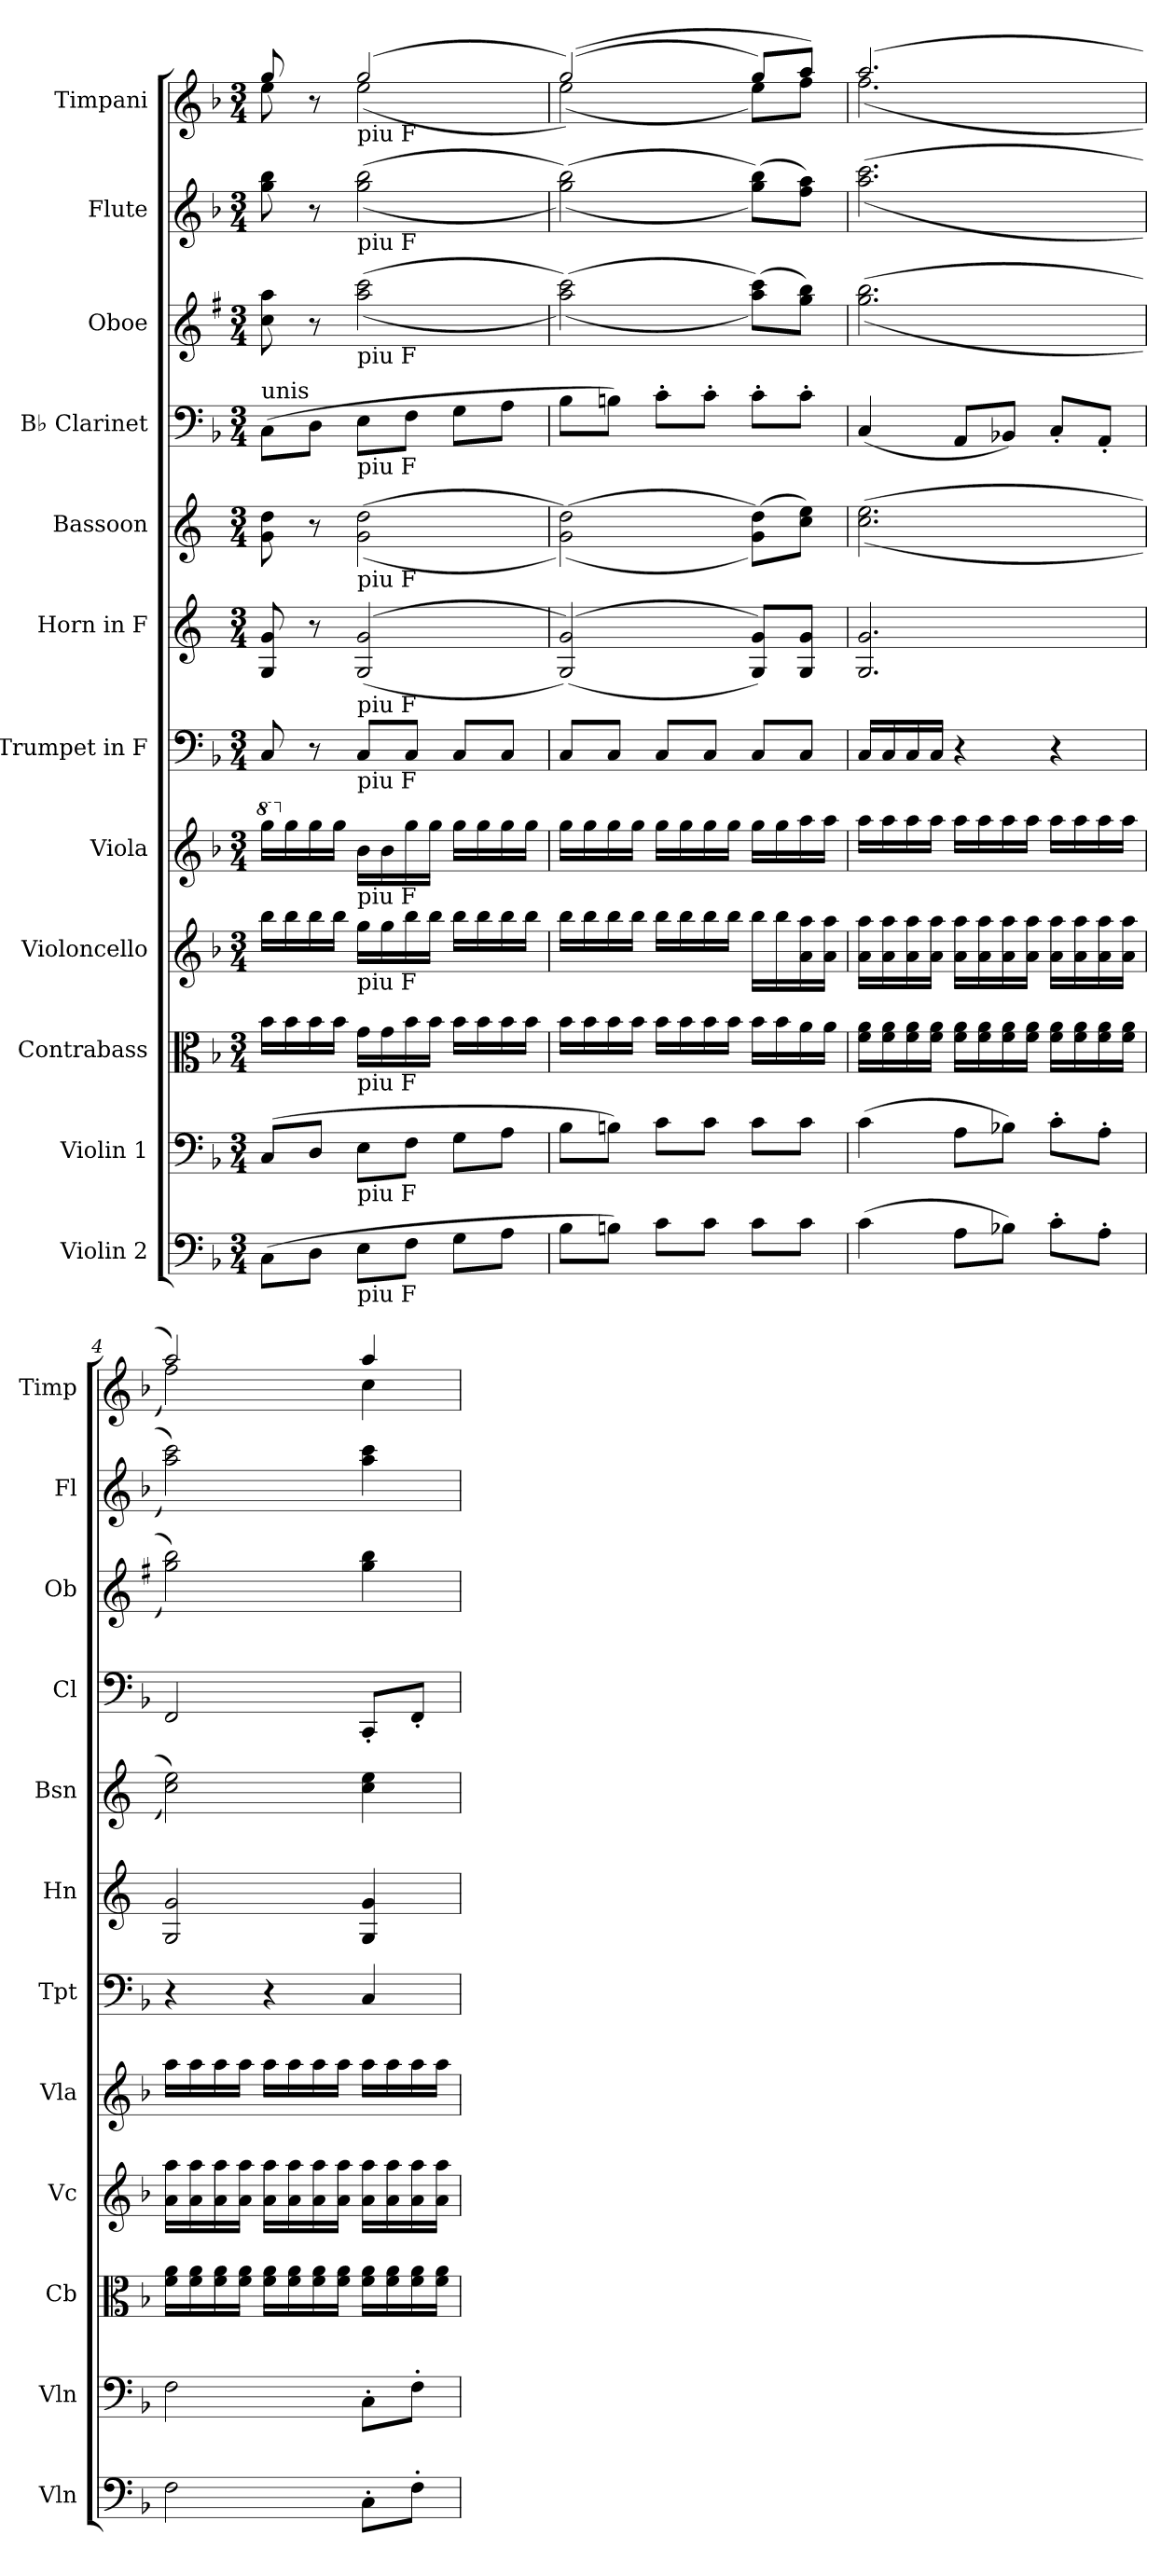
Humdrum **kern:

**kern	**dynam	**kern	**dynam	**kern	**dynam	**kern	**dynam	**kern	**dynam	**kern	**dynam	**kern	**dynam	**kern	**dynam	**kern	**dynam	**kern	**dynam	**kern	**dynam	**kern	**dynam
*part12	*part12	*part11	*part11	*part10	*part10	*part9	*part9	*part8	*part8	*part7	*part7	*part6	*part6	*part5	*part5	*part4	*part4	*part3	*part3	*part2	*part2	*part1	*part1
*staff12	*staff12	*staff11	*staff11	*staff10	*staff10	*staff9	*staff9	*staff8	*staff8	*staff7	*staff7	*staff6	*staff6	*staff5	*staff5	*staff4	*staff4	*staff3	*staff3	*staff2	*staff2	*staff1	*staff1
*I"Violin 2	*	*I"Violin 1	*	*I"Contrabass	*	*I"Violoncello	*	*I"Viola	*	*I"Trumpet in F	*	*I"Horn in F	*	*I"Bassoon	*	*I"B♭ Clarinet	*	*I"Oboe	*	*I"Flute	*	*I"Timpani	*
*I'Vln	*	*I'Vln	*	*I'Cb	*	*I'Vc	*	*I'Vla	*	*I'Tpt	*	*I'Hn	*	*I'Bsn	*	*I'Cl	*	*I'Ob	*	*I'Fl	*	*I'Timp	*
*clefF4	*	*clefF4	*	*clefC3	*	*clefG2	*	*clefG2	*	*clefF4	*	*clefG2	*	*clefG2	*	*clefF4	*	*clefG2	*	*clefG2	*	*clefG2	*
*ITrd7c12	*	*	*	*	*	*	*	*	*	*	*	*ITrd-3c-5	*	*ITrd4c7	*	*	*	*ITrd1c2	*	*	*	*	*
*k[b-]	*	*k[b-]	*	*k[b-]	*	*k[b-]	*	*k[b-]	*	*k[b-]	*	*k[b-]	*	*k[b-]	*	*k[b-]	*	*k[b-]	*	*k[b-]	*	*k[b-]	*
*M3/4	*	*M3/4	*	*M3/4	*	*M3/4	*	*M3/4	*	*M3/4	*	*M3/4	*	*M3/4	*	*M3/4	*	*M3/4	*	*M3/4	*	*M3/4	*
*	*	*	*	*	*	*	*	*8va	*	*	*	*	*	*	*	*	*	*	*	*	*	*	*
=1	=1	=1	=1	=1	=1	=1	=1	=1	=1	=1	=1	=1	=1	=1	=1	=1	=1	=1	=1	=1	=1	=1	=1
*	*	*	*	*	*	*	*	*	*	*	*	*	*	*	*	*	*	*	*	*	*	*^	*
!	!	!	!	!	!	!	!	!	!	!	!	!	!	!	!	!LO:TX:a:t=unis	!	!	!	!	!	!	!	!
(>8CC\L	.	(>8C/L	.	16b-\LL	.	16bb-\LL	.	16ggg\LL	.	8C/	.	8c/ 8cc/	.	8c\ 8g\	.	(>8C\L	.	8b-\ 8gg\	.	8gg\ 8bb-\	.	8gg/	8ee\	.
*	*	*	*	*	*	*	*	*X8va	*	*	*	*	*	*	*	*	*	*	*	*	*	*	*	*
.	.	.	.	16b-\	.	16bb-\	.	16gg\	.	.	.	.	.	.	.	.	.	.	.	.	.	.	.	.
8DD\J	.	8D/J	.	16b-\	.	16bb-\	.	16gg\	.	8r	.	8r	.	8r	.	8D\J	.	8r	.	8r	.	8r	8ryy	.
.	.	.	.	16b-\JJ	.	16bb-\JJ	.	16gg\JJ	.	.	.	.	.	.	.	.	.	.	.	.	.	.	.	.
!	!	!	!	!	!	!	!	!	!	!	!	!	!	!	!	!	!	!	!	!	!	!LO:TX:b:t=piu F	!	!
!	!	!	!	!	!	!	!	!	!	!	!	!	!	!	!	!	!	!	!	!LO:TX:b:t=piu F	!	!	!	!
!	!	!	!	!	!	!	!	!	!	!	!	!	!	!	!	!	!	!LO:TX:b:t=piu F	!	!	!	!	!	!
!	!	!	!	!	!	!	!	!	!	!	!	!	!	!	!	!LO:TX:b:t=piu F	!	!	!	!	!	!	!	!
!	!	!	!	!	!	!	!	!	!	!	!	!	!	!LO:TX:b:t=piu F	!	!	!	!	!	!	!	!	!	!
!	!	!	!	!	!	!	!	!	!	!	!	!LO:TX:b:t=piu F	!	!	!	!	!	!	!	!	!	!	!	!
!	!	!	!	!	!	!	!	!	!	!LO:TX:b:t=piu F	!	!	!	!	!	!	!	!	!	!	!	!	!	!
!	!	!	!	!	!	!	!	!LO:TX:b:t=piu F	!	!	!	!	!	!	!	!	!	!	!	!	!	!	!	!
!	!	!	!	!	!	!LO:TX:b:t=piu F	!	!	!	!	!	!	!	!	!	!	!	!	!	!	!	!	!	!
!	!	!	!	!LO:TX:b:t=piu F	!	!	!	!	!	!	!	!	!	!	!	!	!	!	!	!	!	!	!	!
!	!	!LO:TX:b:t=piu F	!	!	!	!	!	!	!	!	!	!	!	!	!	!	!	!	!	!	!	!	!	!
!LO:TX:b:t=piu F	!	!	!	!	!	!	!	!	!	!	!	!	!	!	!	!	!	!	!	!	!	!	!	!
8EE\L	.	8E\L	.	16g\LL	.	16gg\LL	.	16b-\LL	.	8C/L	.	(<(>2c/ 2cc/	.	(>(<2c\ 2g\	.	8E\L	.	(>(<2gg\ 2bb-\	.	(>(<2gg\ 2bb-\	.	(>2gg/	(<2ee\	.
.	.	.	.	16g\	.	16gg\	.	16b-\	.	.	.	.	.	.	.	.	.	.	.	.	.	.	.	.
8FF\J	.	8F\J	.	16b-\	.	16bb-\	.	16gg\	.	8C/J	.	.	.	.	.	8F\J	.	.	.	.	.	.	.	.
.	.	.	.	16b-\JJ	.	16bb-\JJ	.	16gg\JJ	.	.	.	.	.	.	.	.	.	.	.	.	.	.	.	.
8GG\L	.	8G\L	.	16b-\LL	.	16bb-\LL	.	16gg\LL	.	8C/L	.	.	.	.	.	8G\L	.	.	.	.	.	.	.	.
.	.	.	.	16b-\	.	16bb-\	.	16gg\	.	.	.	.	.	.	.	.	.	.	.	.	.	.	.	.
8AA\J	.	8A\J	.	16b-\	.	16bb-\	.	16gg\	.	8C/J	.	.	.	.	.	8A\J	.	.	.	.	.	.	.	.
.	.	.	.	16b-\JJ	.	16bb-\JJ	.	16gg\JJ	.	.	.	.	.	.	.	.	.	.	.	.	.	.	.	.
=2	=2	=2	=2	=2	=2	=2	=2	=2	=2	=2	=2	=2	=2	=2	=2	=2	=2	=2	=2	=2	=2	=2	=2	=2
8BB-\L	.	8B-\L	.	16b-\LL	.	16bb-\LL	.	16gg\LL	.	8C/L	.	(<(>2c/ 2cc/))	.	(>(<2c\ 2g\))	.	8B-\L	.	(>(<2gg\ 2bb-\))	.	(>(<2gg\ 2bb-\))	.	(>(>2gg/))	(<2ee\	.
.	.	.	.	16b-\	.	16bb-\	.	16gg\	.	.	.	.	.	.	.	.	.	.	.	.	.	.	.	.
8BBn\J)	.	8Bn\J)	.	16b-\	.	16bb-\	.	16gg\	.	8C/J	.	.	.	.	.	8Bn\J)	.	.	.	.	.	.	.	.
.	.	.	.	16b-\JJ	.	16bb-\JJ	.	16gg\JJ	.	.	.	.	.	.	.	.	.	.	.	.	.	.	.	.
8C\L	.	8c\L	.	16b-\LL	.	16bb-\LL	.	16gg\LL	.	8C/L	.	.	.	.	.	8c'\L	.	.	.	.	.	.	.	.
.	.	.	.	16b-\	.	16bb-\	.	16gg\	.	.	.	.	.	.	.	.	.	.	.	.	.	.	.	.
8C\J	.	8c\J	.	16b-\	.	16bb-\	.	16gg\	.	8C/J	.	.	.	.	.	8c'\J	.	.	.	.	.	.	.	.
.	.	.	.	16b-\JJ	.	16bb-\JJ	.	16gg\JJ	.	.	.	.	.	.	.	.	.	.	.	.	.	.	.	.
8C\L	.	8c\L	.	16b-\LL	.	16bb-\LL	.	16gg\LL	.	8C/L	.	8c/ 8cc/L))	.	(>8c\ 8g\L))	.	8c'\L	.	(>8gg\ 8bb-\L))	.	(>8gg\ 8bb-\L))	.	8gg/L)	8ee\L)	.
.	.	.	.	16b-\	.	16bb-\	.	16gg\	.	.	.	.	.	.	.	.	.	.	.	.	.	.	.	.
8C\J	.	8c\J	.	16a\	.	16a\ 16aa\	.	16aa\	.	8C/J	.	8c/ 8cc/J	.	8f\ 8a\J)	.	8c'\J	.	8ff\ 8aa\J)	.	8ff\ 8aa\J)	.	8aa/J)	8ff\J	.
.	.	.	.	16a\JJ	.	16a\ 16aa\JJ	.	16aa\JJ	.	.	.	.	.	.	.	.	.	.	.	.	.	.	.	.
!!LO:PB:g=z	!!
=3	=3	=3	=3	=3	=3	=3	=3	=3	=3	=3	=3	=3	=3	=3	=3	=3	=3	=3	=3	=3	=3	=3	=3	=3
!	!LO:DY:b	!	!LO:DY:b	!	!LO:DY:b	!	!LO:DY:b	!	!LO:DY:b	!	!LO:DY:b	!	!LO:DY:b	!	!LO:DY:b	!	!LO:DY:b	!	!LO:DY:b	!	!LO:DY:b	!	!	!LO:DY:b
(>4C\	FFF	(>4c\	FFF	16f\ 16a\LL	FFF	16a\ 16aa\LL	FFF	16aa\LL	FFF	16C/LL	FFF	2.c/ 2.cc/	FFF	(<(>2.f\ 2.a\	FFF	(<4C/	FFF	(>(<2.ff\ 2.aa\	FFF	(>(<2.aa\ 2.ccc\	FFF	(>2.aa/	(<2.ff\	FFF
.	.	.	.	16f\ 16a\	.	16a\ 16aa\	.	16aa\	.	16C/	.	.	.	.	.	.	.	.	.	.	.	.	.	.
.	.	.	.	16f\ 16a\	.	16a\ 16aa\	.	16aa\	.	16C/	.	.	.	.	.	.	.	.	.	.	.	.	.	.
.	.	.	.	16f\ 16a\JJ	.	16a\ 16aa\JJ	.	16aa\JJ	.	16C/JJ	.	.	.	.	.	.	.	.	.	.	.	.	.	.
8AA\L	.	8A\L	.	16f\ 16a\LL	.	16a\ 16aa\LL	.	16aa\LL	.	4r	.	.	.	.	.	8AA/L	.	.	.	.	.	.	.	.
.	.	.	.	16f\ 16a\	.	16a\ 16aa\	.	16aa\	.	.	.	.	.	.	.	.	.	.	.	.	.	.	.	.
8BB-X\J)	.	8B-X\J)	.	16f\ 16a\	.	16a\ 16aa\	.	16aa\	.	.	.	.	.	.	.	8BB-X/J)	.	.	.	.	.	.	.	.
.	.	.	.	16f\ 16a\JJ	.	16a\ 16aa\JJ	.	16aa\JJ	.	.	.	.	.	.	.	.	.	.	.	.	.	.	.	.
8C'\L	.	8c'\L	.	16f\ 16a\LL	.	16a\ 16aa\LL	.	16aa\LL	.	4r	.	.	.	.	.	8C'/L	.	.	.	.	.	.	.	.
.	.	.	.	16f\ 16a\	.	16a\ 16aa\	.	16aa\	.	.	.	.	.	.	.	.	.	.	.	.	.	.	.	.
8AA'\J	.	8A'\J	.	16f\ 16a\	.	16a\ 16aa\	.	16aa\	.	.	.	.	.	.	.	8AA'/J	.	.	.	.	.	.	.	.
.	.	.	.	16f\ 16a\JJ	.	16a\ 16aa\JJ	.	16aa\JJ	.	.	.	.	.	.	.	.	.	.	.	.	.	.	.	.
=4	=4	=4	=4	=4	=4	=4	=4	=4	=4	=4	=4	=4	=4	=4	=4	=4	=4	=4	=4	=4	=4	=4	=4	=4
2FF\	.	2F\	.	16f\ 16a\LL	.	16a\ 16aa\LL	.	16aa\LL	.	4r	.	2c/ 2cc/	.	2f\ 2a\))	.	2FF/	.	2ff\ 2aa\))	.	2aa\ 2ccc\))	.	2aa/)	2ff\)	.
.	.	.	.	16f\ 16a\	.	16a\ 16aa\	.	16aa\	.	.	.	.	.	.	.	.	.	.	.	.	.	.	.	.
.	.	.	.	16f\ 16a\	.	16a\ 16aa\	.	16aa\	.	.	.	.	.	.	.	.	.	.	.	.	.	.	.	.
.	.	.	.	16f\ 16a\JJ	.	16a\ 16aa\JJ	.	16aa\JJ	.	.	.	.	.	.	.	.	.	.	.	.	.	.	.	.
.	.	.	.	16f\ 16a\LL	.	16a\ 16aa\LL	.	16aa\LL	.	4r	.	.	.	.	.	.	.	.	.	.	.	.	.	.
.	.	.	.	16f\ 16a\	.	16a\ 16aa\	.	16aa\	.	.	.	.	.	.	.	.	.	.	.	.	.	.	.	.
.	.	.	.	16f\ 16a\	.	16a\ 16aa\	.	16aa\	.	.	.	.	.	.	.	.	.	.	.	.	.	.	.	.
.	.	.	.	16f\ 16a\JJ	.	16a\ 16aa\JJ	.	16aa\JJ	.	.	.	.	.	.	.	.	.	.	.	.	.	.	.	.
8CC'\L	.	8C'\L	.	16f\ 16a\LL	.	16a\ 16aa\LL	.	16aa\LL	.	4C/	.	4c/ 4cc/	.	4f\ 4a\	.	8CC'/L	.	4ff\ 4aa\	.	4aa\ 4ccc\	.	4aa/	4cc\	.
.	.	.	.	16f\ 16a\	.	16a\ 16aa\	.	16aa\	.	.	.	.	.	.	.	.	.	.	.	.	.	.	.	.
8FF'\J	.	8F'\J	.	16f\ 16a\	.	16a\ 16aa\	.	16aa\	.	.	.	.	.	.	.	8FF'/J	.	.	.	.	.	.	.	.
.	.	.	.	16f\ 16a\JJ	.	16a\ 16aa\JJ	.	16aa\JJ	.	.	.	.	.	.	.	.	.	.	.	.	.	.	.	.
*	*	*	*	*	*	*	*	*	*	*	*	*	*	*	*	*	*	*	*	*	*	*v	*v	*
=	=	=	=	=	=	=	=	=	=	=	=	=	=	=	=	=	=	=	=	=	=	=	=
*-	*-	*-	*-	*-	*-	*-	*-	*-	*-	*-	*-	*-	*-	*-	*-	*-	*-	*-	*-	*-	*-	*-	*-
